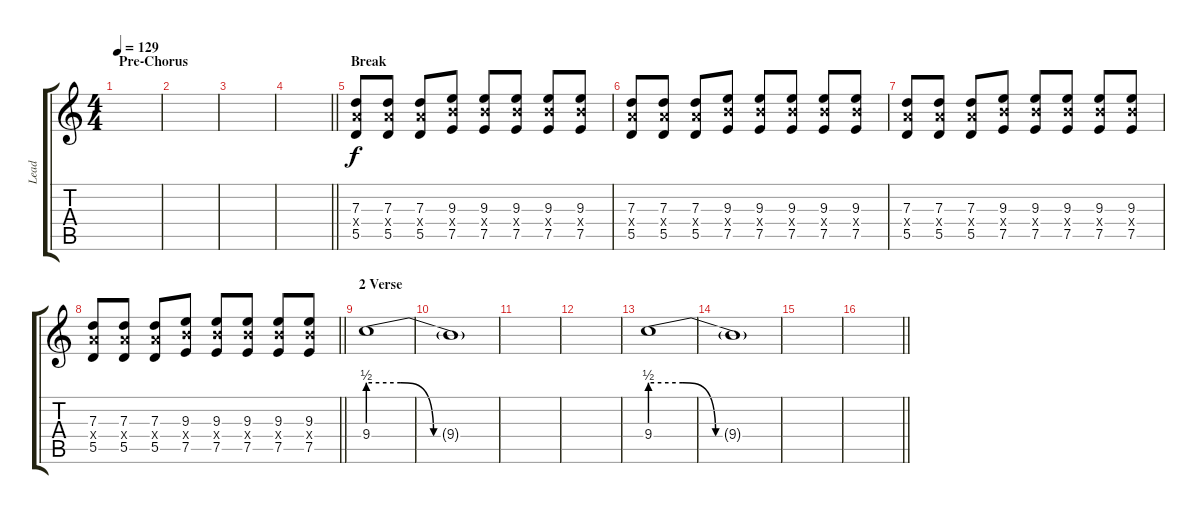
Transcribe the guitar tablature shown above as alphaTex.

\track ("Lead" "Lead") {instrument distortionguitar}
\staff {score tabs}
\tuning (E4 B3 G3 D3 A2 E2) {hide}
\ts (4 4)
\section ("" "Pre-Chorus")
\tempo 129
\clef g2
\ks c
|
|
|
\barLineRight lightlight
|
\section ("" "Break")
(7.3 7.4{x} 5.5).8 (7.3 7.4{x} 5.5).8 (7.3 7.4{x} 5.5).8 (9.3 9.4{x} 7.5).8 (9.3 9.4{x} 7.5).8 (9.3 9.4{x} 7.5).8 (9.3 9.4{x} 7.5).8 (9.3 9.4{x} 7.5).8 |
(7.3 7.4{x} 5.5).8 (7.3 7.4{x} 5.5).8 (7.3 7.4{x} 5.5).8 (9.3 9.4{x} 7.5).8 (9.3 9.4{x} 7.5).8 (9.3 9.4{x} 7.5).8 (9.3 9.4{x} 7.5).8 (9.3 9.4{x} 7.5).8 |
(7.3 7.4{x} 5.5).8 (7.3 7.4{x} 5.5).8 (7.3 7.4{x} 5.5).8 (9.3 9.4{x} 7.5).8 (9.3 9.4{x} 7.5).8 (9.3 9.4{x} 7.5).8 (9.3 9.4{x} 7.5).8 (9.3 9.4{x} 7.5).8 |
\barLineRight lightlight
(7.3 7.4{x} 5.5).8 (7.3 7.4{x} 5.5).8 (7.3 7.4{x} 5.5).8 (9.3 9.4{x} 7.5).8 (9.3 9.4{x} 7.5).8 (9.3 9.4{x} 7.5).8 (9.3 9.4{x} 7.5).8 (9.3 9.4{x} 7.5).8 |
\section ("" "2 Verse")
9.4{be (custom 0 2 15 2 30 0 60 0)}.1 |
9.4{t}.1 |
|
|
9.4{be (custom 0 2 15 2 30 0 60 0)}.1 |
9.4{t}.1 |
|
\barLineRight lightlight
